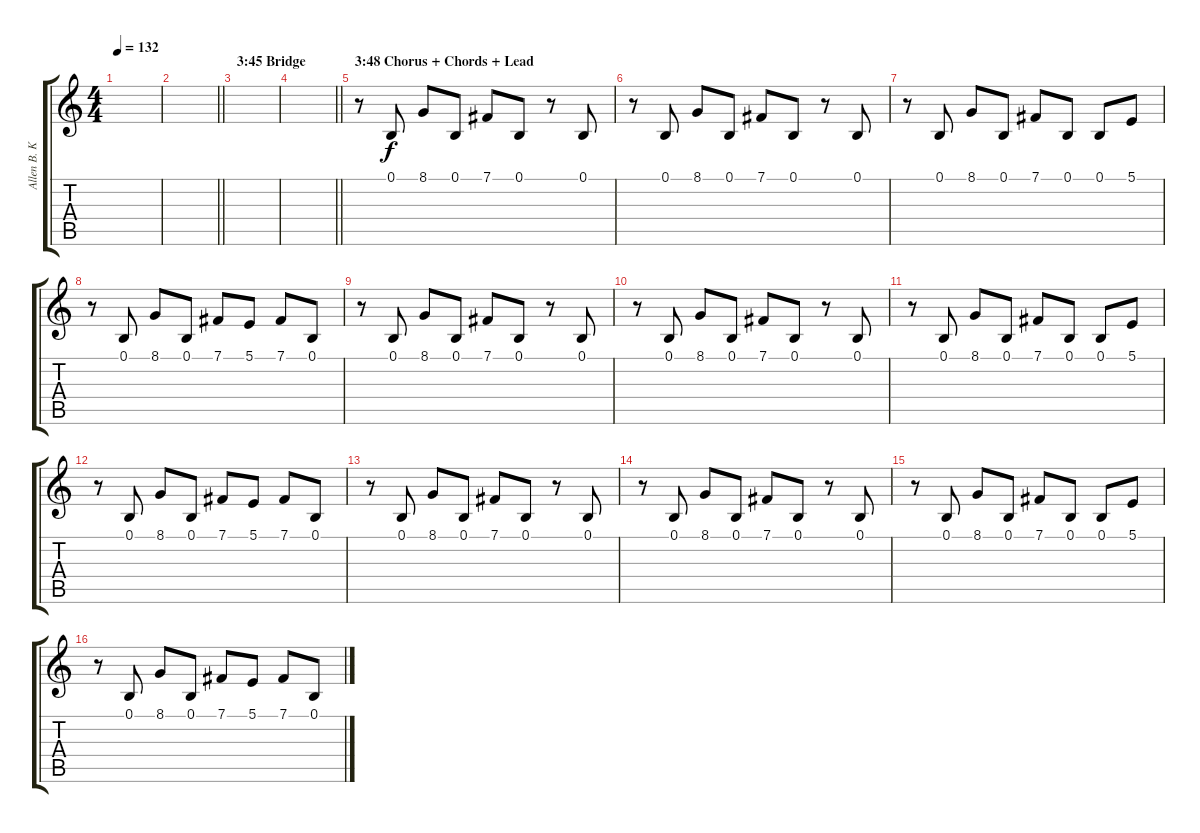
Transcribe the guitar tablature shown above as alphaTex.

\track ("Allen B. Konstanz (Keys II)" "Allen B. K") {instrument lead2sawtooth}
\staff {score tabs}
\tuning (B3 Gb3 D3 A2 E2 B1) {hide}
\ts (4 4)
\tempo 132
\clef g2
\ks c
|
\barLineRight lightlight
|
\section ("" "3:45 Bridge")
|
\barLineRight lightlight
|
\section ("" "3:48 Chorus + Chords + Lead")
r.8 0.1.8 8.1.8 0.1.8 7.1.8 0.1.8 r.8 0.1.8 |
r.8 0.1.8 8.1.8 0.1.8 7.1.8 0.1.8 r.8 0.1.8 |
r.8 0.1.8 8.1.8 0.1.8 7.1.8 0.1.8 0.1.8 5.1.8 |
r.8 0.1.8 8.1.8 0.1.8 7.1.8 5.1.8 7.1.8 0.1.8 |
r.8 0.1.8 8.1.8 0.1.8 7.1.8 0.1.8 r.8 0.1.8 |
r.8 0.1.8 8.1.8 0.1.8 7.1.8 0.1.8 r.8 0.1.8 |
r.8 0.1.8 8.1.8 0.1.8 7.1.8 0.1.8 0.1.8 5.1.8 |
r.8 0.1.8 8.1.8 0.1.8 7.1.8 5.1.8 7.1.8 0.1.8 |
r.8 0.1.8 8.1.8 0.1.8 7.1.8 0.1.8 r.8 0.1.8 |
r.8 0.1.8 8.1.8 0.1.8 7.1.8 0.1.8 r.8 0.1.8 |
r.8 0.1.8 8.1.8 0.1.8 7.1.8 0.1.8 0.1.8 5.1.8 |
r.8 0.1.8 8.1.8 0.1.8 7.1.8 5.1.8 7.1.8 0.1.8
